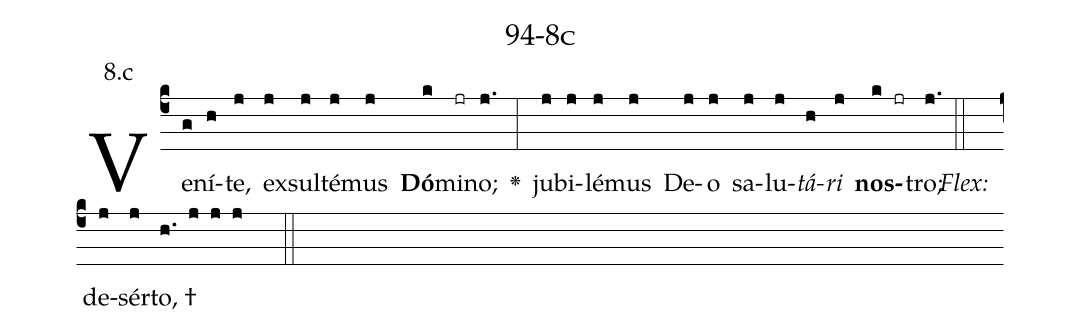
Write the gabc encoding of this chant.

name: 94-8c;
annotation: 8.c;
%%
(c4)Ve(g)ní(h)te,(j) ex(j)sul(j)té(j)mus(j) <b>Dó</b>(k)mi(jr)no;(j.) <v>\greheightstar</v>(:) ju(j)bi(j)lé(j)mus(j) De(j)o(j) sa(j)lu(j)<i>tá</i>(h)<i>ri</i>(j) <b>nos</b>(k jr)tro;(j.) (::)
<i>Flex:</i>()  de(j)sér(j)to, †(h. j j j  ::)

%E(j) u(j) o(h) u(j) a(k) e.(j.) (::)
